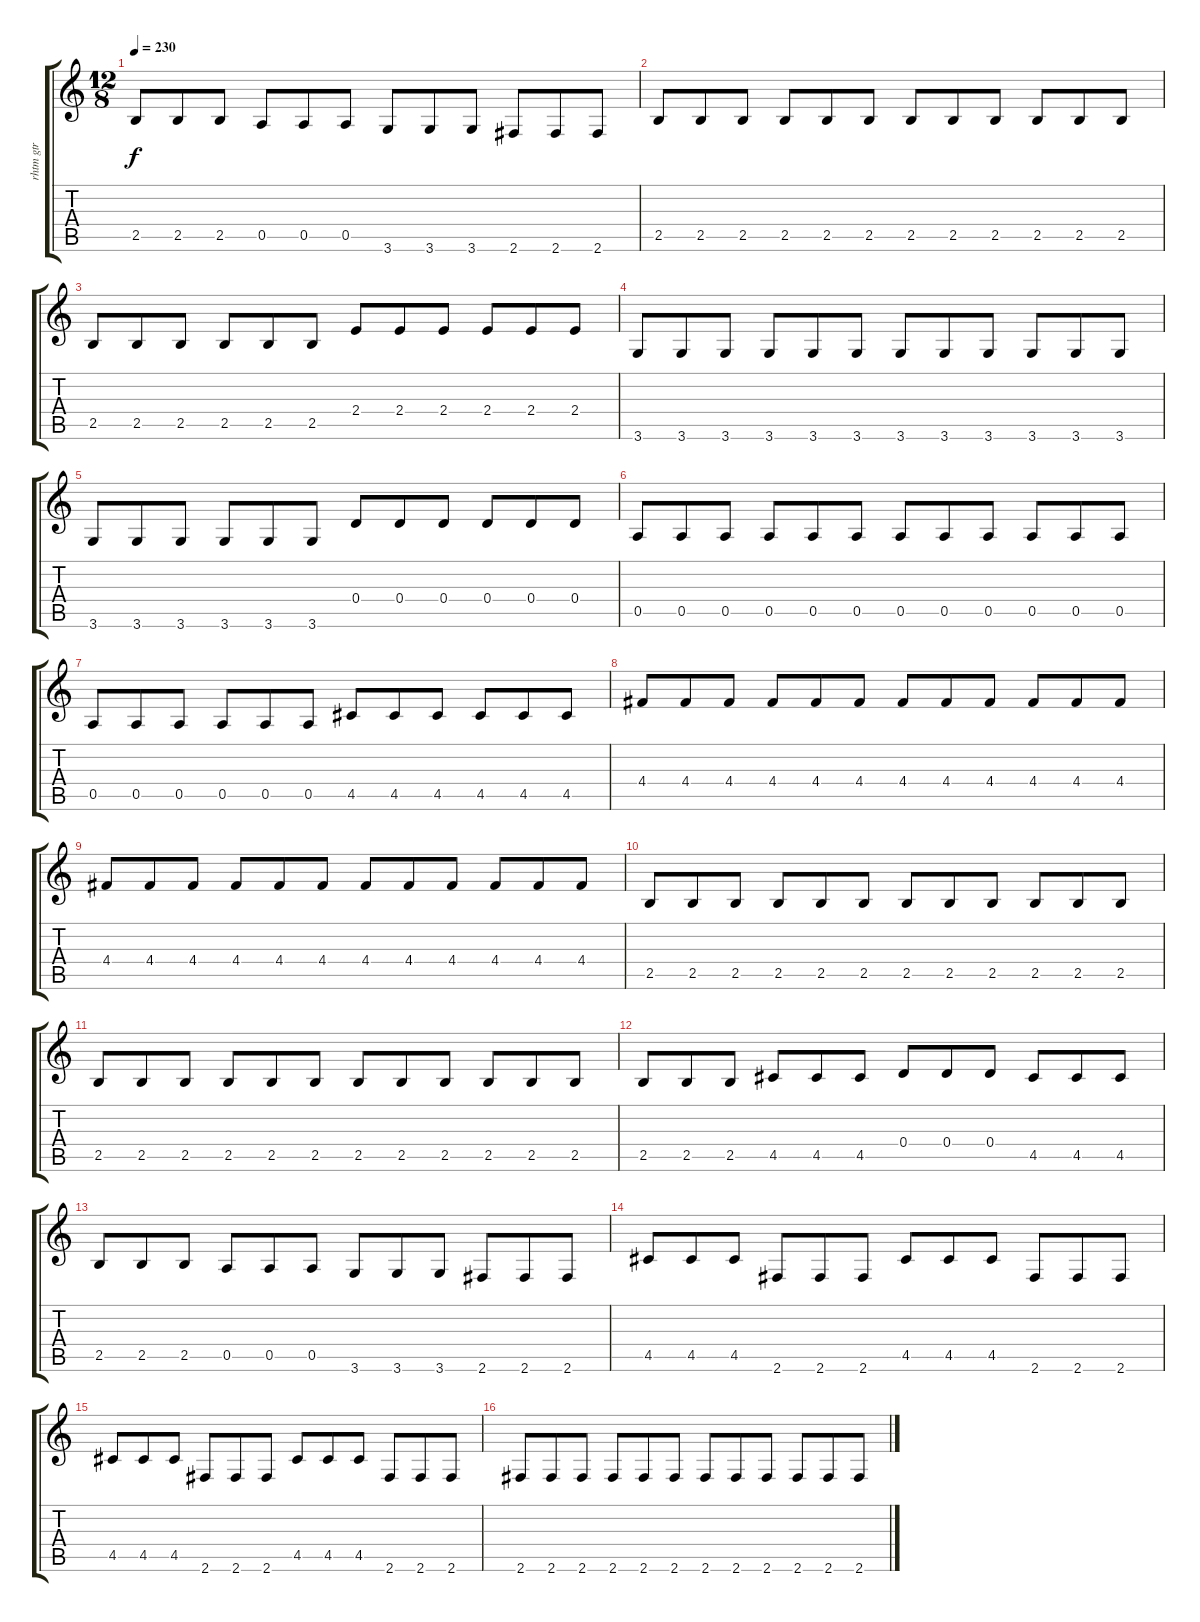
\track ("rhtm gtr" "rhtm gtr") {instrument distortionguitar}
\staff {score tabs}
\tuning (E4 B3 G3 D3 A2 E2) {hide}
\ts (12 8)
\tempo 230
\clef g2
\ks c
2.5.8{dy f} 2.5.8 2.5.8 0.5.8 0.5.8 0.5.8 3.6.8 3.6.8 3.6.8 2.6.8 2.6.8 2.6.8 |
2.5.8 2.5.8 2.5.8 2.5.8 2.5.8 2.5.8 2.5.8 2.5.8 2.5.8 2.5.8 2.5.8 2.5.8 |
2.5.8 2.5.8 2.5.8 2.5.8 2.5.8 2.5.8 2.4.8 2.4.8 2.4.8 2.4.8 2.4.8 2.4.8 |
3.6.8 3.6.8 3.6.8 3.6.8 3.6.8 3.6.8 3.6.8 3.6.8 3.6.8 3.6.8 3.6.8 3.6.8 |
3.6.8 3.6.8 3.6.8 3.6.8 3.6.8 3.6.8 0.4.8 0.4.8 0.4.8 0.4.8 0.4.8 0.4.8 |
0.5.8 0.5.8 0.5.8 0.5.8 0.5.8 0.5.8 0.5.8 0.5.8 0.5.8 0.5.8 0.5.8 0.5.8 |
0.5.8 0.5.8 0.5.8 0.5.8 0.5.8 0.5.8 4.5.8 4.5.8 4.5.8 4.5.8 4.5.8 4.5.8 |
4.4.8 4.4.8 4.4.8 4.4.8 4.4.8 4.4.8 4.4.8 4.4.8 4.4.8 4.4.8 4.4.8 4.4.8 |
4.4.8 4.4.8 4.4.8 4.4.8 4.4.8 4.4.8 4.4.8 4.4.8 4.4.8 4.4.8 4.4.8 4.4.8 |
2.5.8 2.5.8 2.5.8 2.5.8 2.5.8 2.5.8 2.5.8 2.5.8 2.5.8 2.5.8 2.5.8 2.5.8 |
2.5.8 2.5.8 2.5.8 2.5.8 2.5.8 2.5.8 2.5.8 2.5.8 2.5.8 2.5.8 2.5.8 2.5.8 |
2.5.8 2.5.8 2.5.8 4.5.8 4.5.8 4.5.8 0.4.8 0.4.8 0.4.8 4.5.8 4.5.8 4.5.8 |
2.5.8 2.5.8 2.5.8 0.5.8 0.5.8 0.5.8 3.6.8 3.6.8 3.6.8 2.6.8 2.6.8 2.6.8 |
4.5.8 4.5.8 4.5.8 2.6.8 2.6.8 2.6.8 4.5.8 4.5.8 4.5.8 2.6.8 2.6.8 2.6.8 |
4.5.8 4.5.8 4.5.8 2.6.8 2.6.8 2.6.8 4.5.8 4.5.8 4.5.8 2.6.8 2.6.8 2.6.8 |
2.6.8 2.6.8 2.6.8 2.6.8 2.6.8 2.6.8 2.6.8 2.6.8 2.6.8 2.6.8 2.6.8 2.6.8
